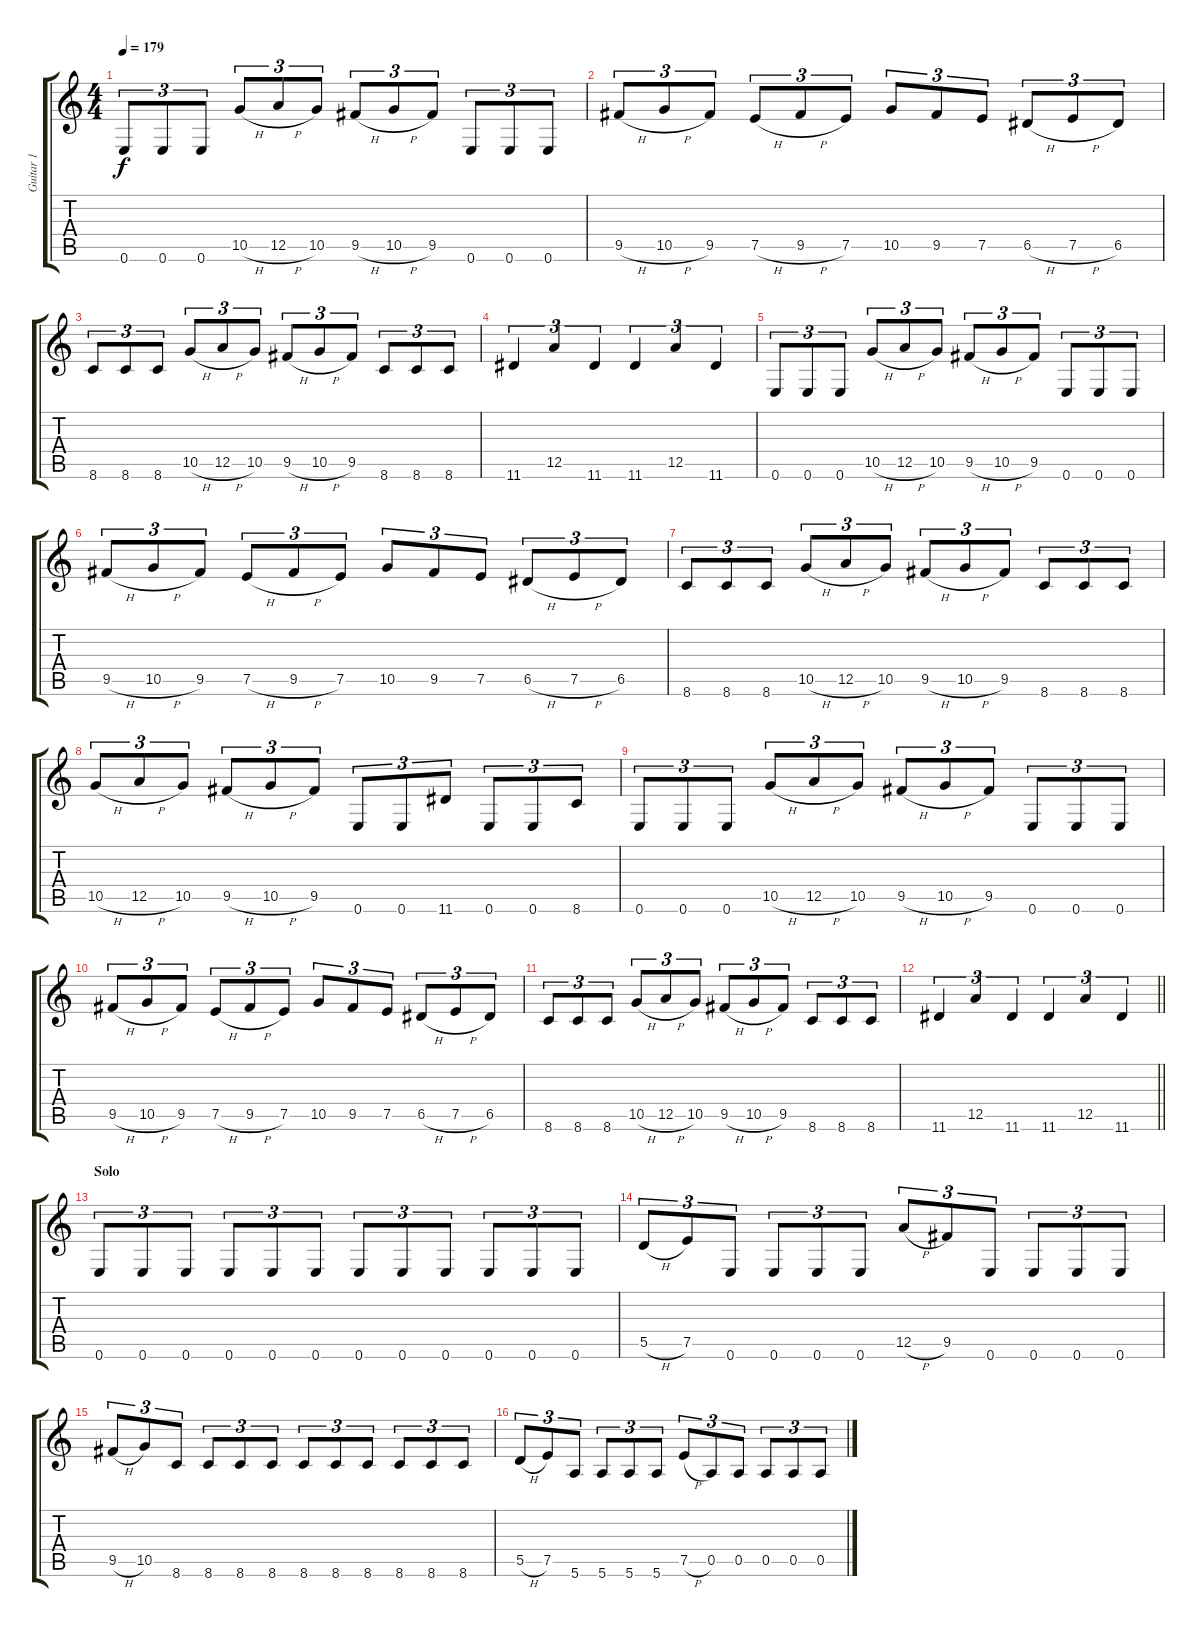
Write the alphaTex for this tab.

\track ("Guitar 1" "Guitar 1") {instrument distortionguitar}
\staff {score tabs}
\tuning (E4 B3 G3 D3 A2 E2) {hide}
\ts (4 4)
\tempo 179
\clef g2
\ks c
0.6.8{tu (3 2) dy f} 0.6.8{tu (3 2)} 0.6.8{tu (3 2)} 10.5{h}.8{tu (3 2)} 12.5{h}.8{tu (3 2)} 10.5.8{tu (3 2)} 9.5{h}.8{tu (3 2)} 10.5{h}.8{tu (3 2)} 9.5.8{tu (3 2)} 0.6.8{tu (3 2)} 0.6.8{tu (3 2)} 0.6.8{tu (3 2)} |
9.5{h}.8{tu (3 2)} 10.5{h}.8{tu (3 2)} 9.5.8{tu (3 2)} 7.5{h}.8{tu (3 2)} 9.5{h}.8{tu (3 2)} 7.5.8{tu (3 2)} 10.5.8{tu (3 2)} 9.5.8{tu (3 2)} 7.5.8{tu (3 2)} 6.5{h}.8{tu (3 2)} 7.5{h}.8{tu (3 2)} 6.5.8{tu (3 2)} |
8.6.8{tu (3 2)} 8.6.8{tu (3 2)} 8.6.8{tu (3 2)} 10.5{h}.8{tu (3 2)} 12.5{h}.8{tu (3 2)} 10.5.8{tu (3 2)} 9.5{h}.8{tu (3 2)} 10.5{h}.8{tu (3 2)} 9.5.8{tu (3 2)} 8.6.8{tu (3 2)} 8.6.8{tu (3 2)} 8.6.8{tu (3 2)} |
11.6.4{tu (3 2)} 12.5.4{tu (3 2)} 11.6.4{tu (3 2)} 11.6.4{tu (3 2)} 12.5.4{tu (3 2)} 11.6.4{tu (3 2)} |
0.6.8{tu (3 2)} 0.6.8{tu (3 2)} 0.6.8{tu (3 2)} 10.5{h}.8{tu (3 2)} 12.5{h}.8{tu (3 2)} 10.5.8{tu (3 2)} 9.5{h}.8{tu (3 2)} 10.5{h}.8{tu (3 2)} 9.5.8{tu (3 2)} 0.6.8{tu (3 2)} 0.6.8{tu (3 2)} 0.6.8{tu (3 2)} |
9.5{h}.8{tu (3 2)} 10.5{h}.8{tu (3 2)} 9.5.8{tu (3 2)} 7.5{h}.8{tu (3 2)} 9.5{h}.8{tu (3 2)} 7.5.8{tu (3 2)} 10.5.8{tu (3 2)} 9.5.8{tu (3 2)} 7.5.8{tu (3 2)} 6.5{h}.8{tu (3 2)} 7.5{h}.8{tu (3 2)} 6.5.8{tu (3 2)} |
8.6.8{tu (3 2)} 8.6.8{tu (3 2)} 8.6.8{tu (3 2)} 10.5{h}.8{tu (3 2)} 12.5{h}.8{tu (3 2)} 10.5.8{tu (3 2)} 9.5{h}.8{tu (3 2)} 10.5{h}.8{tu (3 2)} 9.5.8{tu (3 2)} 8.6.8{tu (3 2)} 8.6.8{tu (3 2)} 8.6.8{tu (3 2)} |
10.5{h}.8{tu (3 2)} 12.5{h}.8{tu (3 2)} 10.5.8{tu (3 2)} 9.5{h}.8{tu (3 2)} 10.5{h}.8{tu (3 2)} 9.5.8{tu (3 2)} 0.6.8{tu (3 2)} 0.6.8{tu (3 2)} 11.6.8{tu (3 2)} 0.6.8{tu (3 2)} 0.6.8{tu (3 2)} 8.6.8{tu (3 2)} |
0.6.8{tu (3 2)} 0.6.8{tu (3 2)} 0.6.8{tu (3 2)} 10.5{h}.8{tu (3 2)} 12.5{h}.8{tu (3 2)} 10.5.8{tu (3 2)} 9.5{h}.8{tu (3 2)} 10.5{h}.8{tu (3 2)} 9.5.8{tu (3 2)} 0.6.8{tu (3 2)} 0.6.8{tu (3 2)} 0.6.8{tu (3 2)} |
9.5{h}.8{tu (3 2)} 10.5{h}.8{tu (3 2)} 9.5.8{tu (3 2)} 7.5{h}.8{tu (3 2)} 9.5{h}.8{tu (3 2)} 7.5.8{tu (3 2)} 10.5.8{tu (3 2)} 9.5.8{tu (3 2)} 7.5.8{tu (3 2)} 6.5{h}.8{tu (3 2)} 7.5{h}.8{tu (3 2)} 6.5.8{tu (3 2)} |
8.6.8{tu (3 2)} 8.6.8{tu (3 2)} 8.6.8{tu (3 2)} 10.5{h}.8{tu (3 2)} 12.5{h}.8{tu (3 2)} 10.5.8{tu (3 2)} 9.5{h}.8{tu (3 2)} 10.5{h}.8{tu (3 2)} 9.5.8{tu (3 2)} 8.6.8{tu (3 2)} 8.6.8{tu (3 2)} 8.6.8{tu (3 2)} |
\barLineRight lightlight
11.6.4{tu (3 2)} 12.5.4{tu (3 2)} 11.6.4{tu (3 2)} 11.6.4{tu (3 2)} 12.5.4{tu (3 2)} 11.6.4{tu (3 2)} |
\section ("" "Solo")
0.6.8{tu (3 2)} 0.6.8{tu (3 2)} 0.6.8{tu (3 2)} 0.6.8{tu (3 2)} 0.6.8{tu (3 2)} 0.6.8{tu (3 2)} 0.6.8{tu (3 2)} 0.6.8{tu (3 2)} 0.6.8{tu (3 2)} 0.6.8{tu (3 2)} 0.6.8{tu (3 2)} 0.6.8{tu (3 2)} |
5.5{h}.8{tu (3 2)} 7.5.8{tu (3 2)} 0.6.8{tu (3 2)} 0.6.8{tu (3 2)} 0.6.8{tu (3 2)} 0.6.8{tu (3 2)} 12.5{h}.8{tu (3 2)} 9.5.8{tu (3 2)} 0.6.8{tu (3 2)} 0.6.8{tu (3 2)} 0.6.8{tu (3 2)} 0.6.8{tu (3 2)} |
9.5{h}.8{tu (3 2)} 10.5.8{tu (3 2)} 8.6.8{tu (3 2)} 8.6.8{tu (3 2)} 8.6.8{tu (3 2)} 8.6.8{tu (3 2)} 8.6.8{tu (3 2)} 8.6.8{tu (3 2)} 8.6.8{tu (3 2)} 8.6.8{tu (3 2)} 8.6.8{tu (3 2)} 8.6.8{tu (3 2)} |
5.5{h}.8{tu (3 2)} 7.5.8{tu (3 2)} 5.6.8{tu (3 2)} 5.6.8{tu (3 2)} 5.6.8{tu (3 2)} 5.6.8{tu (3 2)} 7.5{h}.8{tu (3 2)} 0.5.8{tu (3 2)} 0.5.8{tu (3 2)} 0.5.8{tu (3 2)} 0.5.8{tu (3 2)} 0.5.8{tu (3 2)}
